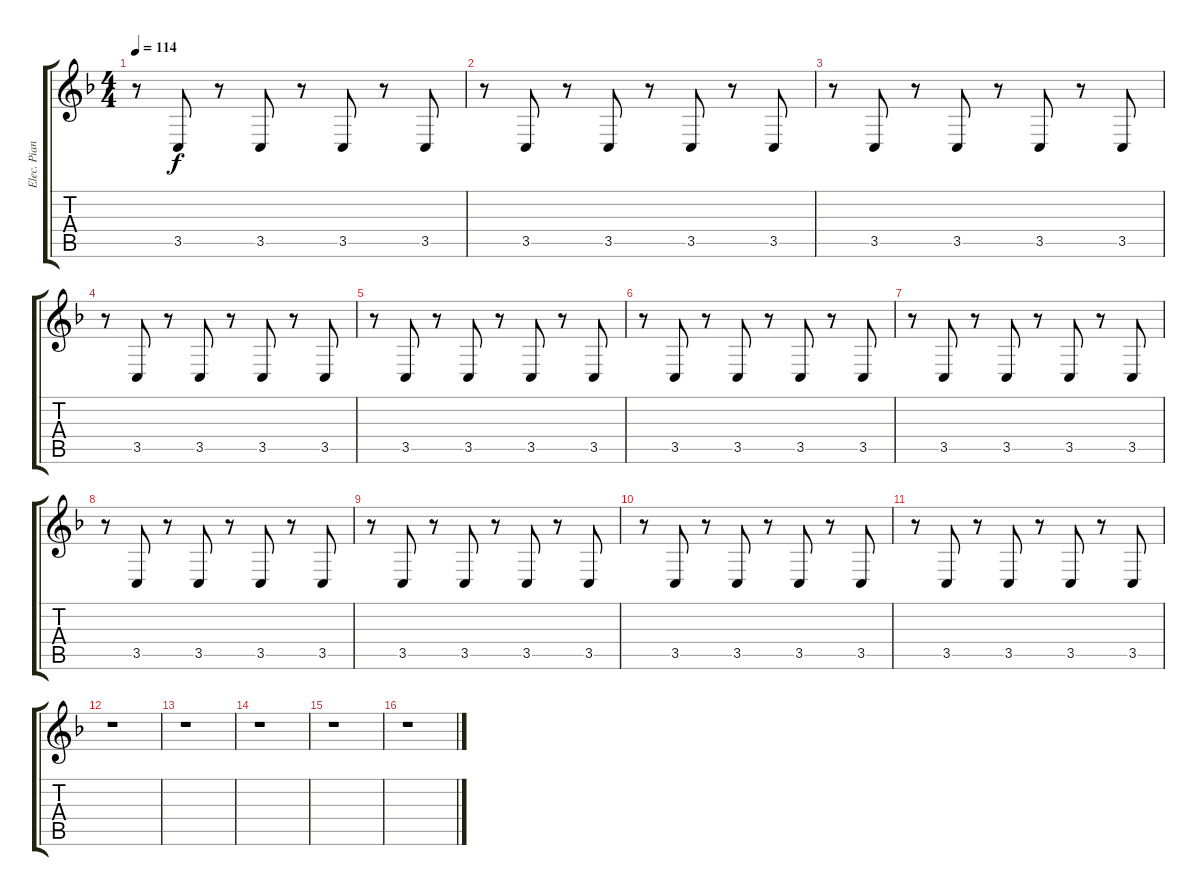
\track ("Elec. Piano" "Elec. Pian") {instrument electricgrandpiano}
\staff {score tabs}
\tuning (E4 B3 G3 D3 A2 E2) {hide}
\ts (4 4)
\tempo 114
\clef g2
\ks f
r.8{dy f} 3.5.8 r.8 3.5.8 r.8 3.5.8 r.8 3.5.8 |
r.8 3.5.8 r.8 3.5.8 r.8 3.5.8 r.8 3.5.8 |
r.8 3.5.8 r.8 3.5.8 r.8 3.5.8 r.8 3.5.8 |
r.8 3.5.8 r.8 3.5.8 r.8 3.5.8 r.8 3.5.8 |
r.8 3.5.8 r.8 3.5.8 r.8 3.5.8 r.8 3.5.8 |
r.8 3.5.8 r.8 3.5.8 r.8 3.5.8 r.8 3.5.8 |
r.8 3.5.8 r.8 3.5.8 r.8 3.5.8 r.8 3.5.8 |
r.8 3.5.8 r.8 3.5.8 r.8 3.5.8 r.8 3.5.8 |
r.8 3.5.8 r.8 3.5.8 r.8 3.5.8 r.8 3.5.8 |
r.8 3.5.8 r.8 3.5.8 r.8 3.5.8 r.8 3.5.8 |
r.8 3.5.8 r.8 3.5.8 r.8 3.5.8 r.8 3.5.8 |
r.1 |
r.1 |
r.1 |
r.1 |
r.1
